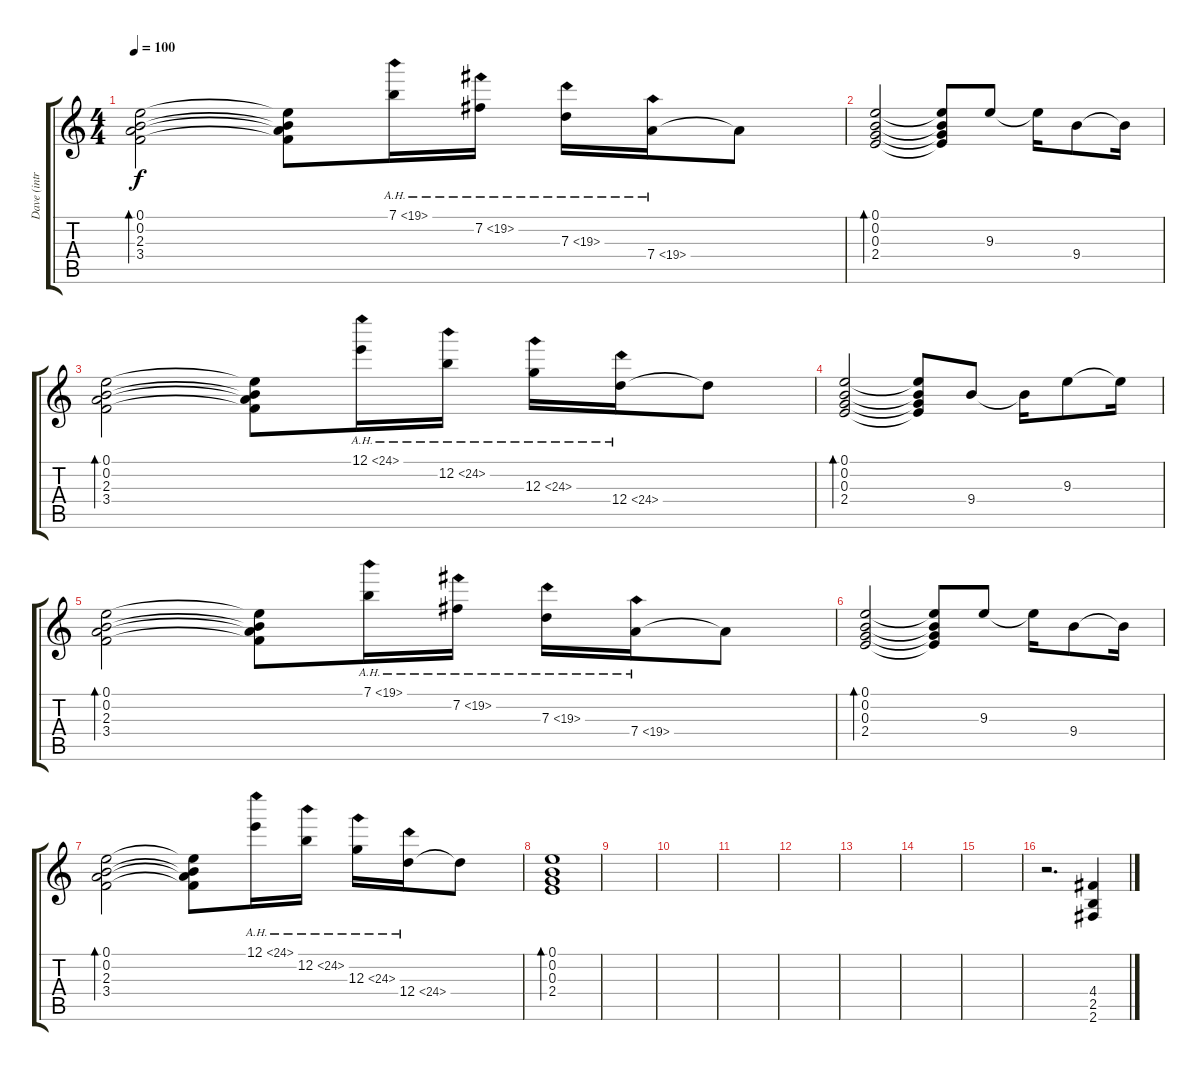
\track ("Dave (intro and effects)" "Dave (intr") {instrument electricguitarclean}
\staff {score tabs}
\tuning (E4 B3 G3 D3 A2 E2) {hide}
\ts (4 4)
\tempo 100
\clef g2
\ks c
(0.1 0.2 2.3 3.4).2{bd 120 dy f instrument electricguitarclean} (0.1{t} 0.2{t} 2.3{t} 3.4{t}).8 7.1{ah 12}.16 7.2{ah 12}.16 7.3{ah 12}.16 7.4{ah 12}.16 7.4{t}.8 |
(0.1 0.2 0.3 2.4).2{bd 240} (0.1{t} 0.2{t} 0.3{t} 2.4{t}).8 9.3.8 9.3{t}.16 9.4.8 9.4{t}.16 |
(0.1 0.2 2.3 3.4).2{bd 60} (0.1{t} 0.2{t} 2.3{t} 3.4{t}).8 12.1{ah 12}.16 12.2{ah 12}.16 12.3{ah 12}.16 12.4{ah 12}.16 12.4{t}.8 |
(0.1 0.2 0.3 2.4).2{bd 240} (0.1{t} 0.2{t} 0.3{t} 2.4{t}).8 9.4.8 9.4{t}.16 9.3.8 9.3{t}.16 |
(0.1 0.2 2.3 3.4).2{bd 60} (0.1{t} 0.2{t} 2.3{t} 3.4{t}).8 7.1{ah 12}.16 7.2{ah 12}.16 7.3{ah 12}.16 7.4{ah 12}.16 7.4{t}.8 |
(0.1 0.2 0.3 2.4).2{bd 240} (0.1{t} 0.2{t} 0.3{t} 2.4{t}).8 9.3.8 9.3{t}.16 9.4.8 9.4{t}.16 |
(0.1 0.2 2.3 3.4).2{bd 60} (0.1{t} 0.2{t} 2.3{t} 3.4{t}).8 12.1{ah 12}.16 12.2{ah 12}.16 12.3{ah 12}.16 12.4{ah 12}.16 12.4{t}.8 |
(0.1 0.2 0.3 2.4).1{bd 240} |
|
|
|
|
|
|
|
r.2{d} (4.4 2.5 2.6).4
